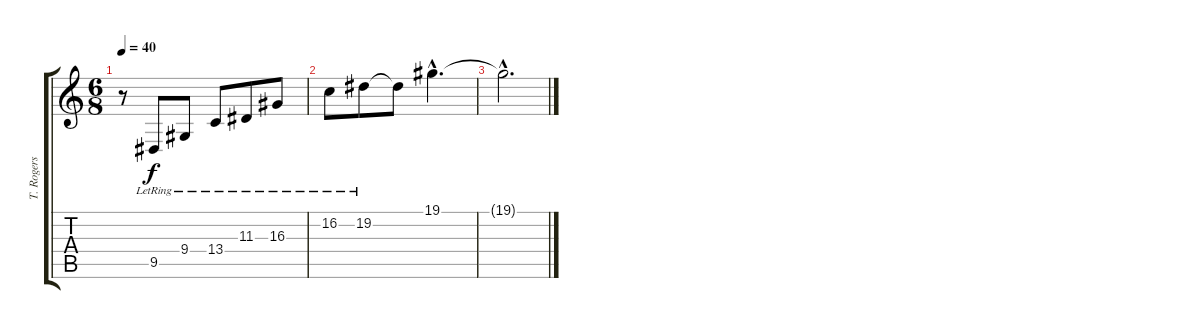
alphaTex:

\track ("T. Rogers Keys" "T. Rogers ") {instrument lead2sawtooth}
\staff {score tabs}
\tuning (Db4 Ab3 E3 B2 Gb2 Db2) {hide}
\ts (6 8)
\tempo 40
\clef g2
\ks c
r.8{dy f} 9.5{lr}.8 9.4{lr}.8 13.4{lr}.8 11.3{lr}.8 16.3{lr}.8 |
16.2{lr}.8 19.2{lr}.8 19.2{t}.8 19.1{hac}.4{d} |
19.1{hac t}.2{d}
